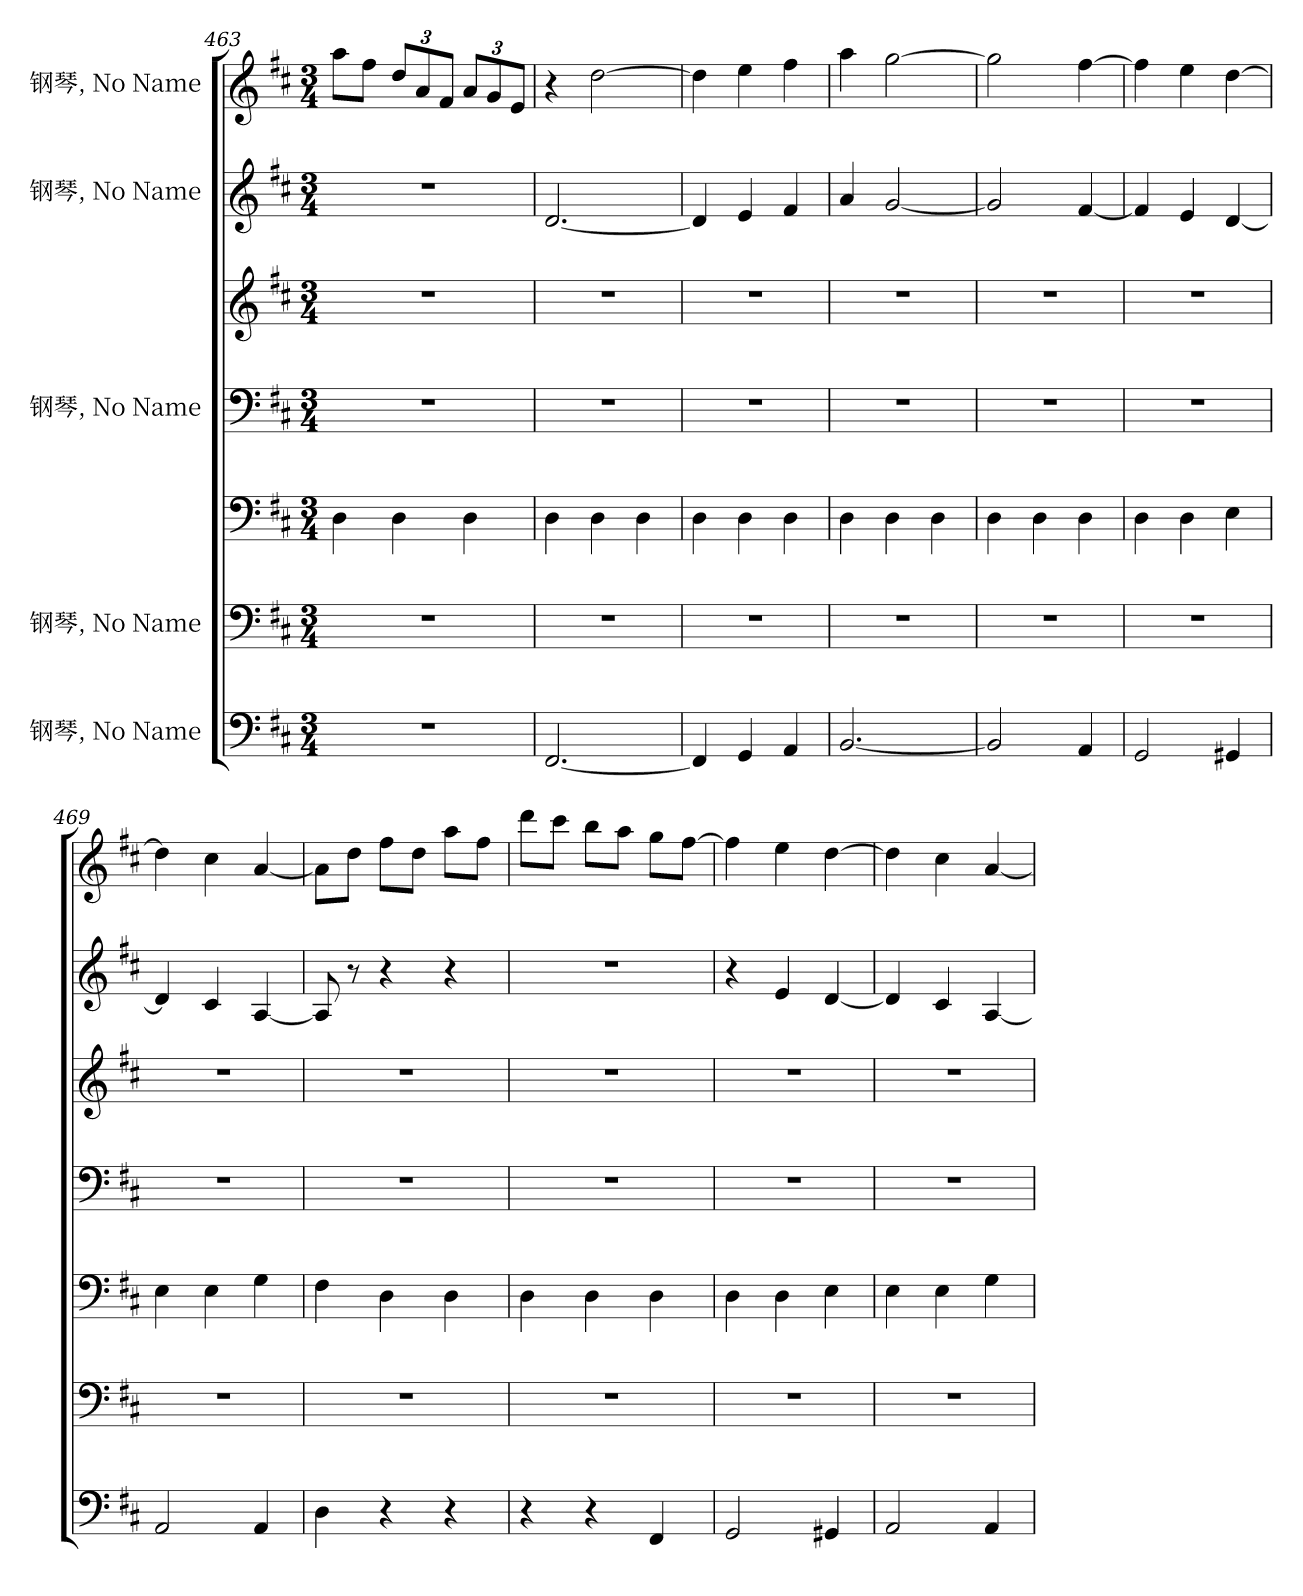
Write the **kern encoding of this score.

**kern	**kern	**kern	**kern	**kern	**kern	**kern
*part5	*part4	*part4	*part3	*part3	*part2	*part1
*staff7	*staff6	*staff5	*staff4	*staff3	*staff2	*staff1
*I"钢琴, No Name	*I"钢琴, No Name	*	*I"钢琴, No Name	*	*I"钢琴, No Name	*I"钢琴, No Name
!!LO:PB:g=z
*clefF4	*clefF4	*clefF4	*clefF4	*clefG2	*clefG2	*clefG2
*k[f#c#]	*k[f#c#]	*k[f#c#]	*k[f#c#]	*k[f#c#]	*k[f#c#]	*k[f#c#]
*M3/4	*M3/4	*M3/4	*M3/4	*M3/4	*M3/4	*M3/4
=463	=463	=463	=463	=463	=463	=463
2.r	2.r	4D\	2.r	2.r	2.r	8aa\L
.	.	.	.	.	.	8ff#\J
*	*	*	*	*	*	*Xbrackettup
.	.	4D\	.	.	.	12dd/L
.	.	.	.	.	.	12a/
.	.	.	.	.	.	12f#/J
.	.	4D\	.	.	.	12a/L
.	.	.	.	.	.	12g/
.	.	.	.	.	.	12e/J
=464	=464	=464	=464	=464	=464	=464
*	*	*	*	*	*	*MM199
[2.FF#/	2.r	4D\	2.r	2.r	[2.d/	4r
.	.	4D\	.	.	.	[2dd\
.	.	4D\	.	.	.	.
=465	=465	=465	=465	=465	=465	=465
4FF#/]	2.r	4D\	2.r	2.r	4d/]	4dd\]
4GG/	.	4D\	.	.	4e/	4ee\
4AA/	.	4D\	.	.	4f#/	4ff#\
=466	=466	=466	=466	=466	=466	=466
[2.BB/	2.r	4D\	2.r	2.r	4a/	4aa\
.	.	4D\	.	.	[2g/	[2gg\
.	.	4D\	.	.	.	.
=467	=467	=467	=467	=467	=467	=467
2BB/]	2.r	4D\	2.r	2.r	2g/]	2gg\]
.	.	4D\	.	.	.	.
4AA/	.	4D\	.	.	[4f#/	[4ff#\
=468	=468	=468	=468	=468	=468	=468
2GG/	2.r	4D\	2.r	2.r	4f#/]	4ff#\]
.	.	4D\	.	.	4e/	4ee\
4GG#X/	.	4E\	.	.	[4d/	[4dd\
=469	=469	=469	=469	=469	=469	=469
2AA/	2.r	4E\	2.r	2.r	4d/]	4dd\]
.	.	4E\	.	.	4c#/	4cc#\
4AA/	.	4G\	.	.	[4A/	[4a/
=470	=470	=470	=470	=470	=470	=470
4D\	2.r	4F#\	2.r	2.r	8A/]	8a\L]
.	.	.	.	.	8r	8dd\J
4r	.	4D\	.	.	4r	8ff#\L
.	.	.	.	.	.	8dd\J
4r	.	4D\	.	.	4r	8aa\L
.	.	.	.	.	.	8ff#\J
!!LO:PB:g=z
=471	=471	=471	=471	=471	=471	=471
*	*	*	*	*	*	*MM199
4r	2.r	4D\	2.r	2.r	2.r	8ddd\L
.	.	.	.	.	.	8ccc#\J
4r	.	4D\	.	.	.	8bb\L
.	.	.	.	.	.	8aa\J
4FF#/	.	4D\	.	.	.	8gg\L
.	.	.	.	.	.	[8ff#\J
=472	=472	=472	=472	=472	=472	=472
2GG/	2.r	4D\	2.r	2.r	4r	4ff#\]
.	.	4D\	.	.	4e/	4ee\
4GG#X/	.	4E\	.	.	[4d/	[4dd\
=473	=473	=473	=473	=473	=473	=473
2AA/	2.r	4E\	2.r	2.r	4d/]	4dd\]
.	.	4E\	.	.	4c#/	4cc#\
4AA/	.	4G\	.	.	[4A/	[4a/
=	=	=	=	=	=	=
*-	*-	*-	*-	*-	*-	*-
